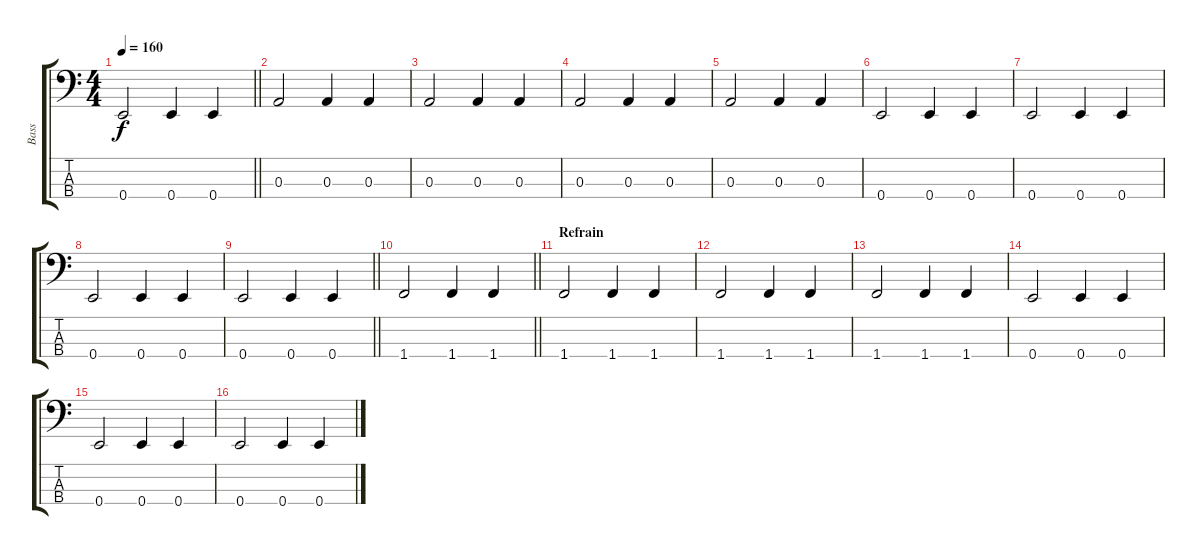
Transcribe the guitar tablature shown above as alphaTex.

\track ("Bass" "Bass") {instrument electricbassfinger}
\staff {score tabs}
\tuning (G2 D2 A1 E1) {hide}
\ts (4 4)
\tempo 160
\clef f4
\barLineRight lightlight
\ks c
0.4.2{dy f} 0.4.4 0.4.4 |
0.3.2 0.3.4 0.3.4 |
0.3.2 0.3.4 0.3.4 |
0.3.2 0.3.4 0.3.4 |
0.3.2 0.3.4 0.3.4 |
0.4.2 0.4.4 0.4.4 |
0.4.2 0.4.4 0.4.4 |
0.4.2 0.4.4 0.4.4 |
\barLineRight lightlight
0.4.2 0.4.4 0.4.4 |
\barLineRight lightlight
1.4.2 1.4.4 1.4.4 |
\section ("" "Refrain")
1.4.2 1.4.4 1.4.4 |
1.4.2 1.4.4 1.4.4 |
1.4.2 1.4.4 1.4.4 |
0.4.2 0.4.4 0.4.4 |
0.4.2 0.4.4 0.4.4 |
0.4.2 0.4.4 0.4.4
